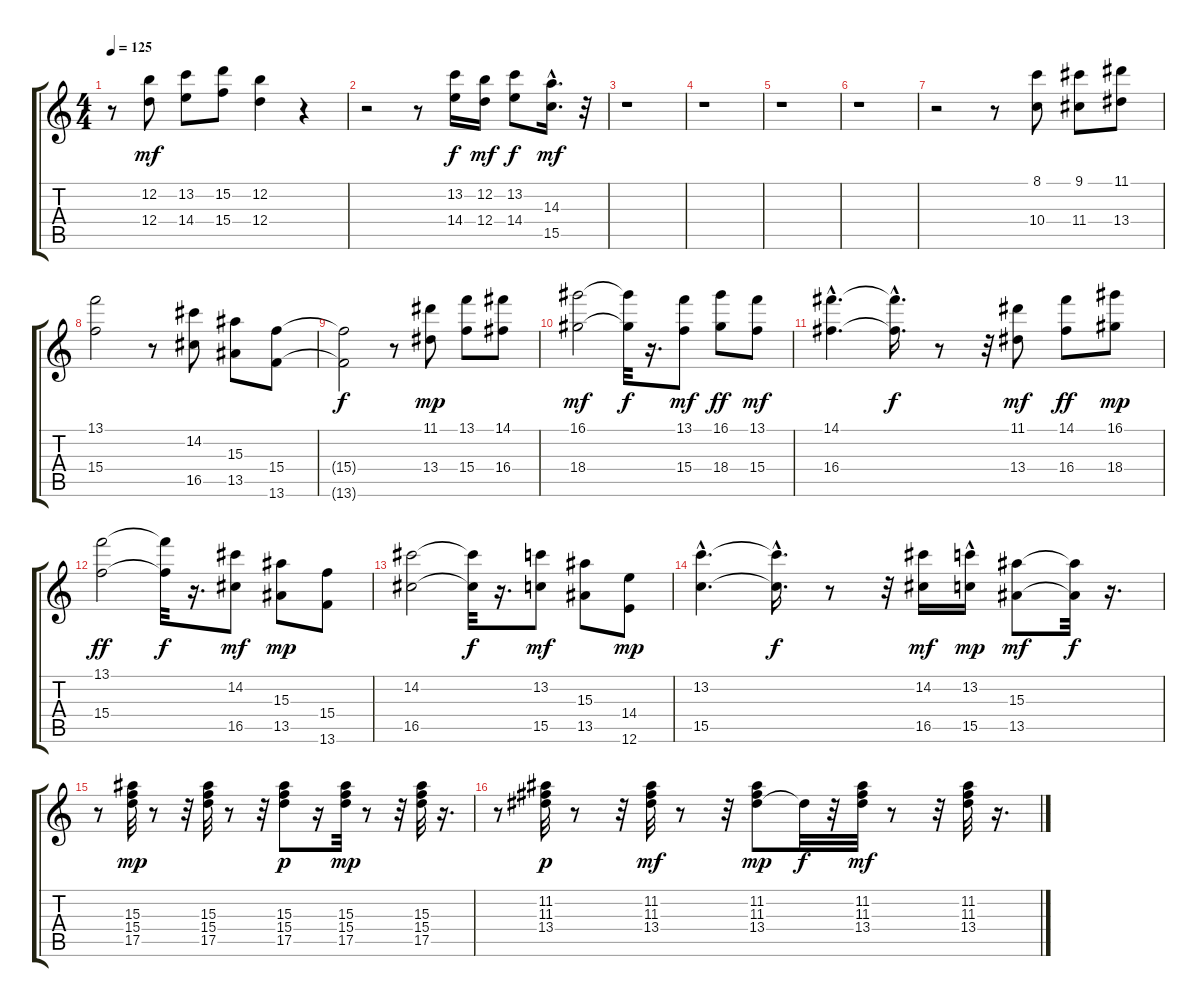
\track "" {instrument electricguitarjazz}
\staff {score tabs}
\tuning (E4 B3 G3 D3 A2 E2) {hide}
\ts (4 4)
\tempo 125
\clef g2
\ks c
r.8{dy mf} (12.2 12.4).8 (13.2 14.4).8 (15.2 15.4).8 (12.2 12.4).4 r.4 |
r.2 r.8 (13.2 14.4).16{dy f} (12.2 12.4).16{dy mf} (13.2 14.4).8{dy f} (14.3{hac} 15.5{hac}).16{d dy mf} r.32 |
r.1 |
r.1 |
r.1 |
r.1 |
r.2 r.8 (8.1 10.4).8 (9.1 11.4).8 (11.1 13.4).8 |
(13.1 15.4).2 r.8 (14.2 16.5).8 (15.3 13.5).8 (15.4 13.6).8 |
(15.4{t} 13.6{t}).2{dy f} r.8 (11.1 13.4).8{dy mp} (13.1 15.4).8 (14.1 16.4).8 |
(16.1 18.4).2{dy mf} (16.1{t} 18.4{t}).32{dy f} r.16{d} (13.1 15.4).8{dy mf} (16.1 18.4).8{dy ff} (13.1 15.4).8{dy mf} |
(14.1{hac} 16.4{hac}).4{d} (14.1{hac t} 16.4{hac t}).16{d dy f} r.8 r.32 (11.1 13.4).8{dy mf} (14.1 16.4).8{dy ff} (16.1 18.4).8{dy mp} |
(13.1 15.4).2{dy ff} (13.1{t} 15.4{t}).32{dy f} r.16{d} (14.2 16.5).8{dy mf} (15.3 13.5).8{dy mp} (15.4 13.6).8 |
(14.2 16.5).2 (14.2{t} 16.5{t}).32{dy f} r.16{d} (13.2 15.5).8{dy mf} (15.3 13.5).8 (14.4 12.6).8{dy mp} |
(13.2{hac} 15.5{hac}).4{d} (13.2{hac t} 15.5{hac t}).16{d dy f} r.8 r.32 (14.2 16.5).16{dy mf} (13.2{hac} 15.5{hac}).16{dy mp} (15.3 13.5).8{dy mf} (15.3{t} 13.5{t}).32{dy f} r.16{d} |
r.8 (15.3 15.4 17.5).32{dy mp} r.8 r.32 (15.3 15.4 17.5).32 r.8 r.32 (15.3 15.4 17.5).8{dy p} r.16 (15.3 15.4 17.5).32{dy mp} r.8 r.32 (15.3 15.4 17.5).32 r.16{d} |
r.8 (11.2 11.3 13.4).32{dy p} r.8 r.32 (11.2 11.3 13.4).32{dy mf} r.8 r.32 (11.2 11.3 13.4).8{dy mp} 13.4{t}.32{dy f} r.32 (11.2 11.3 13.4).32{dy mf} r.8 r.32 (11.2 11.3 13.4).32 r.16{d}
